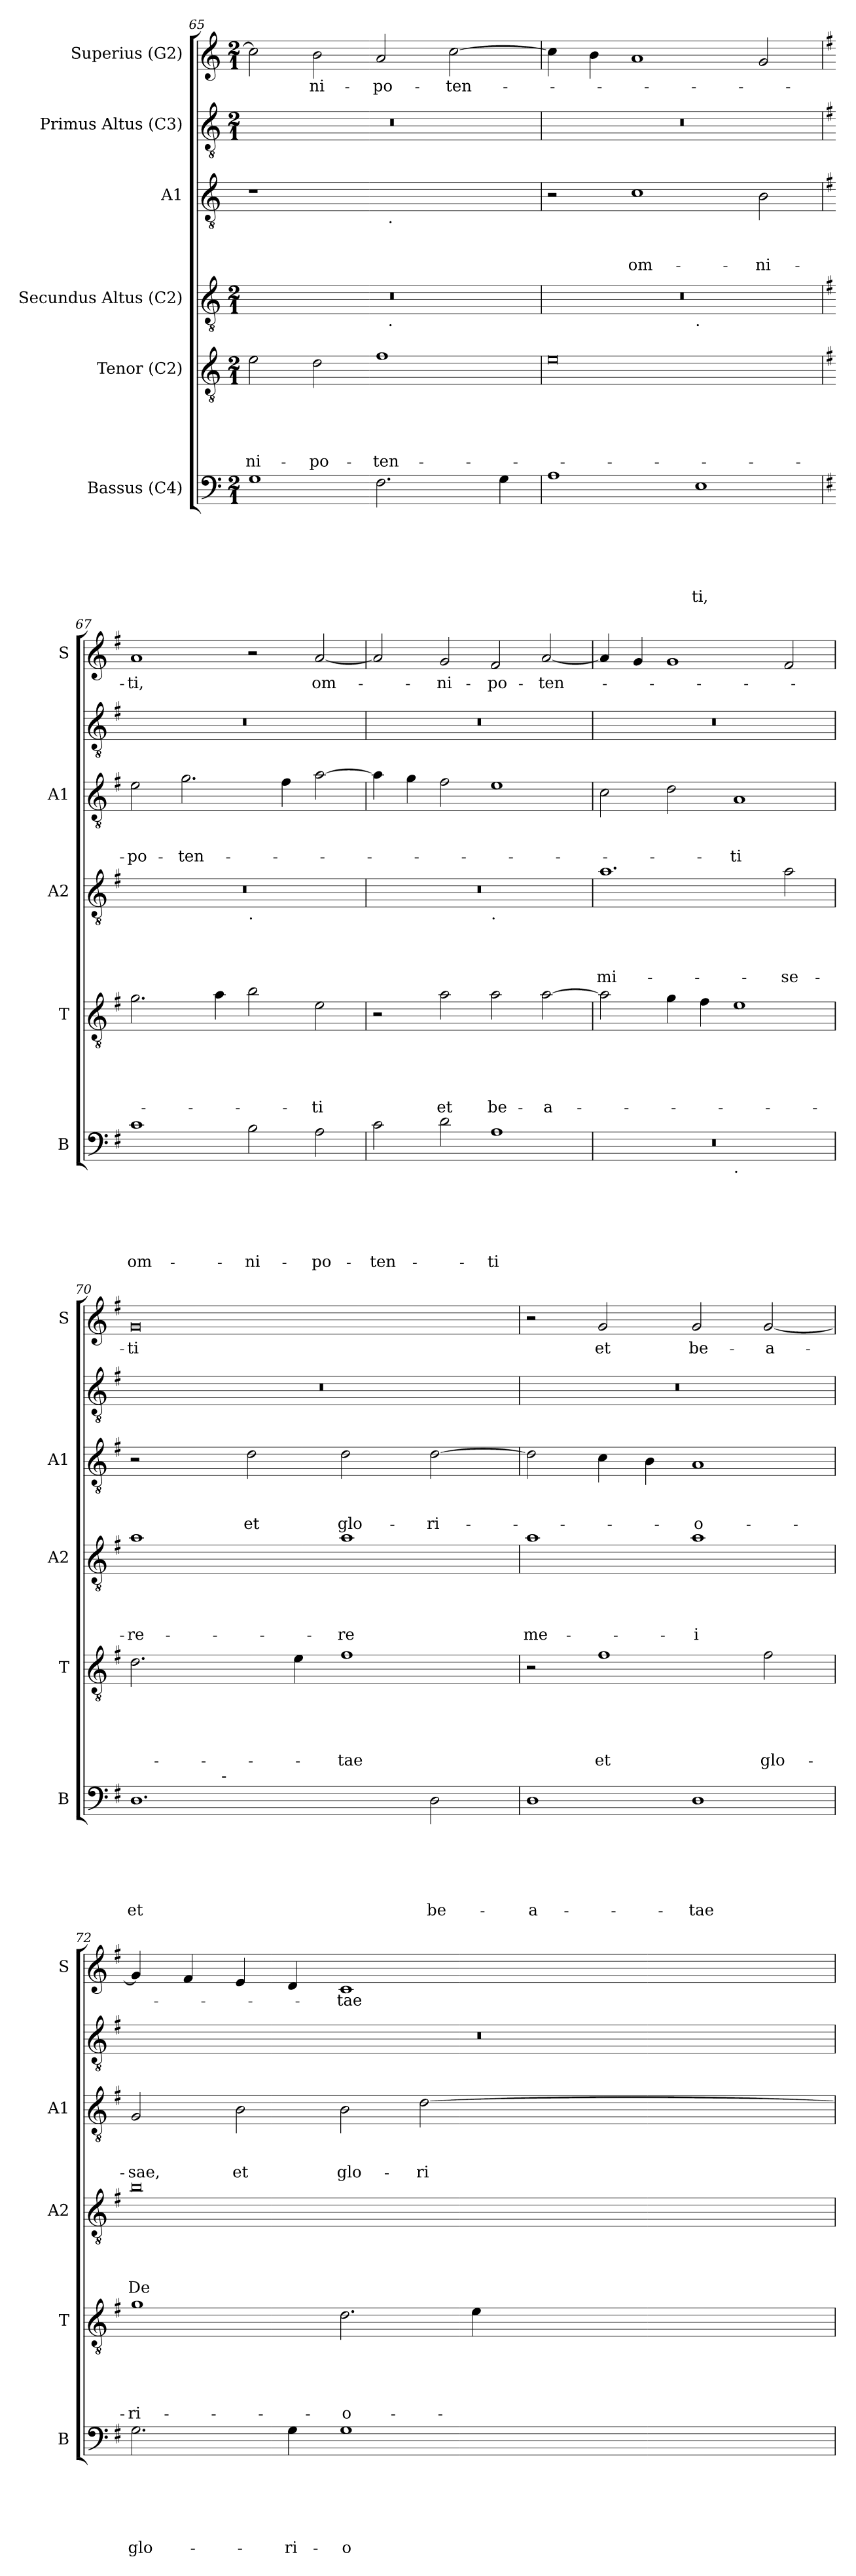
**kern	**text	**text	**text	**text	**text	**text	**kern	**text	**text	**text	**text	**text	**kern	**text	**text	**text	**text	**kern	**text	**text	**text	**kern	**kern	**text
*part6	*part6	*part6	*part6	*part6	*part6	*part6	*part5	*part5	*part5	*part5	*part5	*part5	*part4	*part4	*part4	*part4	*part4	*part3	*part3	*part3	*part3	*part2	*part1	*part1
*staff6	*staff6	*staff6	*staff6	*staff6	*staff6	*staff6	*staff5	*staff5	*staff5	*staff5	*staff5	*staff5	*staff4	*staff4	*staff4	*staff4	*staff4	*staff3	*staff3	*staff3	*staff3	*staff2	*staff1	*staff1
*I"Bassus (C4)	*	*	*	*	*	*	*I"Tenor (C2)	*	*	*	*	*	*I"Secundus Altus (C2)	*	*	*	*	*I"A1	*	*	*	*I"Primus Altus (C3)	*I"Superius (G2)	*
*I'B	*	*	*	*	*	*	*I'T	*	*	*	*	*	*I'A2	*	*	*	*	*I'A1	*	*	*	*	*I'S	*
!!LO:LB:g=z
*clefF4	*	*	*	*	*	*	*clefGv2	*	*	*	*	*	*clefGv2	*	*	*	*	*clefGv2	*	*	*	*clefGv2	*clefG2	*
*k[]	*	*	*	*	*	*	*k[]	*	*	*	*	*	*k[]	*	*	*	*	*k[]	*	*	*	*k[]	*k[]	*
*C:	*	*	*	*	*	*	*C:	*	*	*	*	*	*C:	*	*	*	*	*C:	*	*	*	*C:	*C:	*
*M2/1	*	*	*	*	*	*	*M2/1	*	*	*	*	*	*M2/1	*	*	*	*	*	*	*	*	*M2/1	*M2/1	*
=65	=65	=65	=65	=65	=65	=65	=65	=65	=65	=65	=65	=65	=65	=65	=65	=65	=65	=65	=65	=65	=65	=65	=65	=65
!	!	!	!	!	!	!	!	!	!	!	!	!LO:LY:b	!	!	!	!	!	!	!	!	!	!	!	!
*	*	*	*	*	*	*	*	*	*	*	*	*	*^	*	*	*	*	*	*	*	*	*	*	*
1G	.	.	.	.	.	.	2e\	.	.	.	.	-ni-	0r	1ryy	.	.	.	.	1r	.	.	.	0r	2cc\]	.
!	!	!	!	!	!	!	!	!	!	!	!	!LO:LY:b	!	!	!	!	!	!	!	!	!	!	!	!	!LO:LY:b
.	.	.	.	.	.	.	2d\	.	.	.	.	-po-	.	.	.	.	.	.	.	.	.	.	.	2b\	-ni-
!	!	!	!	!	!	!	!	!	!	!	!	!LO:LY:b	!	!	!	!	!	!	!	!	!	!	!	!	!LO:LY:b
2.F\	.	.	.	.	.	.	1f	.	.	.	.	-ten-	.	32ryy	.	.	.	.	32ryy	.	.	.	.	2a/	-po-
!	!	!	!	!	!	!	!	!	!	!	!	!	!	!	!	!	!	!	!LO:TX:b:t=.	!	!	!	!	!	!
!	!	!	!	!	!	!	!	!	!	!	!	!	!	!LO:TX:b:t=.	!	!	!	!	!	!	!	!	!	!	!
.	.	.	.	.	.	.	.	.	.	.	.	.	.	2ryy	.	.	.	.	32%31ryy	.	.	.	.	.	.
!	!	!	!	!	!	!	!	!	!	!	!	!	!	!	!	!	!	!	!	!	!	!	!	!	!LO:LY:b
.	.	.	.	.	.	.	.	.	.	.	.	.	.	.	.	.	.	.	.	.	.	.	.	[>2cc\	-ten-
.	.	.	.	.	.	.	.	.	.	.	.	.	.	4...ryy	.	.	.	.	.	.	.	.	.	.	.
4G\	.	.	.	.	.	.	.	.	.	.	.	.	.	.	.	.	.	.	.	.	.	.	.	.	.
=66	=66	=66	=66	=66	=66	=66	=66	=66	=66	=66	=66	=66	=66	=66	=66	=66	=66	=66	=66	=66	=66	=66	=66	=66	=66
1A	.	.	.	.	.	.	0e	.	.	.	.	.	0r	1ryy	.	.	.	.	2r	.	.	.	0r	4cc\]	.
.	.	.	.	.	.	.	.	.	.	.	.	.	.	.	.	.	.	.	.	.	.	.	.	4b\	.
!	!	!	!	!	!	!	!	!	!	!	!	!	!	!	!	!	!	!	!	!	!	!LO:LY:b	!	!	!
.	.	.	.	.	.	.	.	.	.	.	.	.	.	.	.	.	.	.	1c	.	.	om-	.	1a	.
!	!	!	!	!	!	!	!	!	!	!	!	!	!	!LO:TX:b:t=.	!	!	!	!	!	!	!	!	!	!	!
!	!	!	!	!	!	!LO:LY:b	!	!	!	!	!	!	!	!	!	!	!	!	!	!	!	!	!	!	!
1E	.	.	.	.	.	-ti,	.	.	.	.	.	.	.	1ryy	.	.	.	.	.	.	.	.	.	.	.
!	!	!	!	!	!	!	!	!	!	!	!	!	!	!	!	!	!	!	!	!	!	!LO:LY:b	!	!	!
.	.	.	.	.	.	.	.	.	.	.	.	.	.	.	.	.	.	.	2B\	.	.	-ni-	.	2g/	.
=67	=67	=67	=67	=67	=67	=67	=67	=67	=67	=67	=67	=67	=67	=67	=67	=67	=67	=67	=67	=67	=67	=67	=67	=67	=67
*k[f#]	*	*	*	*	*	*	*k[f#]	*	*	*	*	*	*k[f#]	*	*	*	*	*	*k[f#]	*	*	*	*k[f#]	*k[f#]	*
*G:	*	*	*	*	*	*	*G:	*	*	*	*	*	*G:	*	*	*	*	*	*G:	*	*	*	*G:	*G:	*
!	!	!	!	!	!	!LO:LY:b	!	!	!	!	!	!	!	!	!	!	!	!	!	!	!	!LO:LY:b	!	!	!LO:LY:b
1c	.	.	.	.	.	om-	2.g\	.	.	.	.	.	0r	1ryy	.	.	.	.	2e\	.	.	-po-	0r	1a	-ti,
!	!	!	!	!	!	!	!	!	!	!	!	!	!	!	!	!	!	!	!	!	!	!LO:LY:b	!	!	!
.	.	.	.	.	.	.	.	.	.	.	.	.	.	.	.	.	.	.	2.g\	.	.	-ten-	.	.	.
.	.	.	.	.	.	.	4a\	.	.	.	.	.	.	.	.	.	.	.	.	.	.	.	.	.	.
!	!	!	!	!	!	!	!	!	!	!	!	!	!	!LO:TX:b:t=.	!	!	!	!	!	!	!	!	!	!	!
!	!	!	!	!	!	!LO:LY:b	!	!	!	!	!	!	!	!	!	!	!	!	!	!	!	!	!	!	!
2B\	.	.	.	.	.	-ni-	2b\	.	.	.	.	.	.	1ryy	.	.	.	.	.	.	.	.	.	2r	.
.	.	.	.	.	.	.	.	.	.	.	.	.	.	.	.	.	.	.	4f#\	.	.	.	.	.	.
!	!	!	!	!	!	!LO:LY:b	!	!	!	!	!	!LO:LY:b	!	!	!	!	!	!	!	!	!	!	!	!	!LO:LY:b
2A\	.	.	.	.	.	-po-	2e\	.	.	.	.	-ti	.	.	.	.	.	.	[>2a\	.	.	.	.	[<2a/	om-
=68	=68	=68	=68	=68	=68	=68	=68	=68	=68	=68	=68	=68	=68	=68	=68	=68	=68	=68	=68	=68	=68	=68	=68	=68	=68
!	!	!	!	!	!	!LO:LY:b	!	!	!	!	!	!	!	!	!	!	!	!	!	!	!	!	!	!	!
2c\	.	.	.	.	.	-ten-	2r	.	.	.	.	.	0r	1ryy	.	.	.	.	4a\]	.	.	.	0r	2a/]	.
.	.	.	.	.	.	.	.	.	.	.	.	.	.	.	.	.	.	.	4g\	.	.	.	.	.	.
!	!	!	!	!	!	!	!	!	!	!	!	!LO:LY:b	!	!	!	!	!	!	!	!	!	!	!	!	!LO:LY:b
2d\	.	.	.	.	.	.	2a\	.	.	.	.	et	.	.	.	.	.	.	2f#\	.	.	.	.	2g/	-ni-
!	!	!	!	!	!	!	!	!	!	!	!	!	!	!LO:TX:b:t=.	!	!	!	!	!	!	!	!	!	!	!
!	!	!	!	!	!	!LO:LY:b	!	!	!	!	!	!LO:LY:b	!	!	!	!	!	!	!	!	!	!	!	!	!LO:LY:b
1A	.	.	.	.	.	-ti	2a\	.	.	.	.	be-	.	1ryy	.	.	.	.	1e	.	.	.	.	2f#/	-po-
!	!	!	!	!	!	!	!	!	!	!	!	!LO:LY:b	!	!	!	!	!	!	!	!	!	!	!	!	!LO:LY:b
.	.	.	.	.	.	.	[>2a\	.	.	.	.	-a-	.	.	.	.	.	.	.	.	.	.	.	[<2a/	-ten-
=69	=69	=69	=69	=69	=69	=69	=69	=69	=69	=69	=69	=69	=69	=69	=69	=69	=69	=69	=69	=69	=69	=69	=69	=69	=69
!	!	!	!	!	!	!	!	!	!	!	!	!	!	!	!	!	!	!LO:LY:b	!	!	!	!	!	!	!
*^	*	*	*	*	*	*	*	*	*	*	*	*	*v	*v	*	*	*	*	*	*	*	*	*	*	*
0r	1ryy	.	.	.	.	.	.	2a\]	.	.	.	.	.	1.a	.	.	.	mi-	2c\	.	.	.	0r	4a/]	.
.	.	.	.	.	.	.	.	.	.	.	.	.	.	.	.	.	.	.	.	.	.	.	.	4g/	.
.	.	.	.	.	.	.	.	4g\	.	.	.	.	.	.	.	.	.	.	2d\	.	.	.	.	1g	.
.	.	.	.	.	.	.	.	4f#\	.	.	.	.	.	.	.	.	.	.	.	.	.	.	.	.	.
!	!LO:TX:b:t=.	!	!	!	!	!	!	!	!	!	!	!	!	!	!	!	!	!	!	!	!	!	!	!	!
!	!	!	!	!	!	!	!	!	!	!	!	!	!	!	!	!	!	!	!	!	!	!LO:LY:b	!	!	!
.	1ryy	.	.	.	.	.	.	1e	.	.	.	.	.	.	.	.	.	.	1A	.	.	-ti	.	.	.
!	!	!	!	!	!	!	!	!	!	!	!	!	!	!	!	!	!	!LO:LY:b	!	!	!	!	!	!	!
.	.	.	.	.	.	.	.	.	.	.	.	.	.	2a\	.	.	.	-se-	.	.	.	.	.	2f#/	.
!!LO:LB:g=z
=70	=70	=70	=70	=70	=70	=70	=70	=70	=70	=70	=70	=70	=70	=70	=70	=70	=70	=70	=70	=70	=70	=70	=70	=70	=70
!	!	!	!	!	!	!	!LO:LY:b	!	!	!	!	!	!	!	!	!	!	!LO:LY:b	!	!	!	!	!	!	!LO:LY:b:rj
1.D	4ryy	.	.	.	.	.	et	2.d\	.	.	.	.	.	1a	.	.	.	-re-	2r	.	.	.	0r	0g	-ti
.	8ryy	.	.	.	.	.	.	.	.	.	.	.	.	.	.	.	.	.	.	.	.	.	.	.	.
.	32ryy	.	.	.	.	.	.	.	.	.	.	.	.	.	.	.	.	.	.	.	.	.	.	.	.
!	!LO:TX:a:t=-	!	!	!	!	!	!	!	!	!	!	!	!	!	!	!	!	!	!	!	!	!	!	!	!
.	1ryy	.	.	.	.	.	.	.	.	.	.	.	.	.	.	.	.	.	.	.	.	.	.	.	.
!	!	!	!	!	!	!	!	!	!	!	!	!	!	!	!	!	!	!	!	!	!	!LO:LY:b	!	!	!
.	.	.	.	.	.	.	.	.	.	.	.	.	.	.	.	.	.	.	2d\	.	.	et	.	.	.
.	.	.	.	.	.	.	.	4e\	.	.	.	.	.	.	.	.	.	.	.	.	.	.	.	.	.
!	!	!	!	!	!	!	!	!	!	!	!	!	!LO:LY:b	!	!	!	!	!LO:LY:b	!	!	!	!LO:LY:b	!	!	!
.	.	.	.	.	.	.	.	1f#	.	.	.	.	-tae	1a	.	.	.	-re	2d\	.	.	glo-	.	.	.
.	2ryy	.	.	.	.	.	.	.	.	.	.	.	.	.	.	.	.	.	.	.	.	.	.	.	.
!	!	!	!	!	!	!	!LO:LY:b	!	!	!	!	!	!	!	!	!	!	!	!	!	!	!LO:LY:b	!	!	!
2D\	.	.	.	.	.	.	be-	.	.	.	.	.	.	.	.	.	.	.	[<2d\	.	.	-ri-	.	.	.
.	16.ryy	.	.	.	.	.	.	.	.	.	.	.	.	.	.	.	.	.	.	.	.	.	.	.	.
=71	=71	=71	=71	=71	=71	=71	=71	=71	=71	=71	=71	=71	=71	=71	=71	=71	=71	=71	=71	=71	=71	=71	=71	=71	=71
!	!	!	!	!	!	!	!LO:LY:b:rj	!	!	!	!	!	!	!	!	!	!	!LO:LY:b	!	!	!	!	!	!	!
*v	*v	*	*	*	*	*	*	*	*	*	*	*	*	*	*	*	*	*	*	*	*	*	*	*	*
1D	.	.	.	.	.	-a-	2r	.	.	.	.	.	1a	.	.	.	me-	2d\]	.	.	.	0r	2r	.
!	!	!	!	!	!	!	!	!	!	!	!	!LO:LY:b	!	!	!	!	!	!	!	!	!	!	!	!LO:LY:b
.	.	.	.	.	.	.	1f#	.	.	.	.	et	.	.	.	.	.	4c\	.	.	.	.	2g/	et
.	.	.	.	.	.	.	.	.	.	.	.	.	.	.	.	.	.	4B\	.	.	.	.	.	.
!	!	!	!	!	!	!LO:LY:b	!	!	!	!	!	!	!	!	!	!	!LO:LY:b:rj	!	!	!	!LO:LY:b:rj	!	!	!LO:LY:b
1D	.	.	.	.	.	-tae	.	.	.	.	.	.	1a	.	.	.	-i	1A	.	.	-o-	.	2g/	be-
!	!	!	!	!	!	!	!	!	!	!	!	!LO:LY:b	!	!	!	!	!	!	!	!	!	!	!	!LO:LY:b
.	.	.	.	.	.	.	2f#\	.	.	.	.	glo-	.	.	.	.	.	.	.	.	.	.	[<2g/	-a-
=72	=72	=72	=72	=72	=72	=72	=72	=72	=72	=72	=72	=72	=72	=72	=72	=72	=72	=72	=72	=72	=72	=72	=72	=72
!	!	!	!	!	!	!LO:LY:b	!	!	!	!	!	!LO:LY:b	!	!	!	!	!LO:LY:b:rj	!	!	!	!LO:LY:b	!	!	!
2.G\	.	.	.	.	.	glo-	1g	.	.	.	.	-ri-	0b	.	.	.	De-	2G/	.	.	-sae,	0r	4g/]	.
.	.	.	.	.	.	.	.	.	.	.	.	.	.	.	.	.	.	.	.	.	.	.	4f#/	.
!	!	!	!	!	!	!	!	!	!	!	!	!	!	!	!	!	!	!	!	!	!LO:LY:b	!	!	!
.	.	.	.	.	.	.	.	.	.	.	.	.	.	.	.	.	.	2B\	.	.	et	.	4e/	.
!	!	!	!	!	!	!LO:LY:b	!	!	!	!	!	!	!	!	!	!	!	!	!	!	!	!	!	!
4G\	.	.	.	.	.	-ri-	.	.	.	.	.	.	.	.	.	.	.	.	.	.	.	.	4d/	.
!	!	!	!	!	!	!LO:LY:b:rj	!	!	!	!	!	!LO:LY:b	!	!	!	!	!	!	!	!	!LO:LY:b	!	!	!LO:LY:b
1G	.	.	.	.	.	-o-	2.d\	.	.	.	.	-o-	.	.	.	.	.	2B\	.	.	glo-	.	1c	-tae
!	!	!	!	!	!	!	!	!	!	!	!	!	!	!	!	!	!	!	!	!	!LO:LY:b	!	!	!
.	.	.	.	.	.	.	.	.	.	.	.	.	.	.	.	.	.	[<2d\	.	.	-ri-	.	.	.
.	.	.	.	.	.	.	4e\	.	.	.	.	.	.	.	.	.	.	.	.	.	.	.	.	.
=	=	=	=	=	=	=	=	=	=	=	=	=	=	=	=	=	=	=	=	=	=	=	=	=
*-	*-	*-	*-	*-	*-	*-	*-	*-	*-	*-	*-	*-	*-	*-	*-	*-	*-	*-	*-	*-	*-	*-	*-	*-
